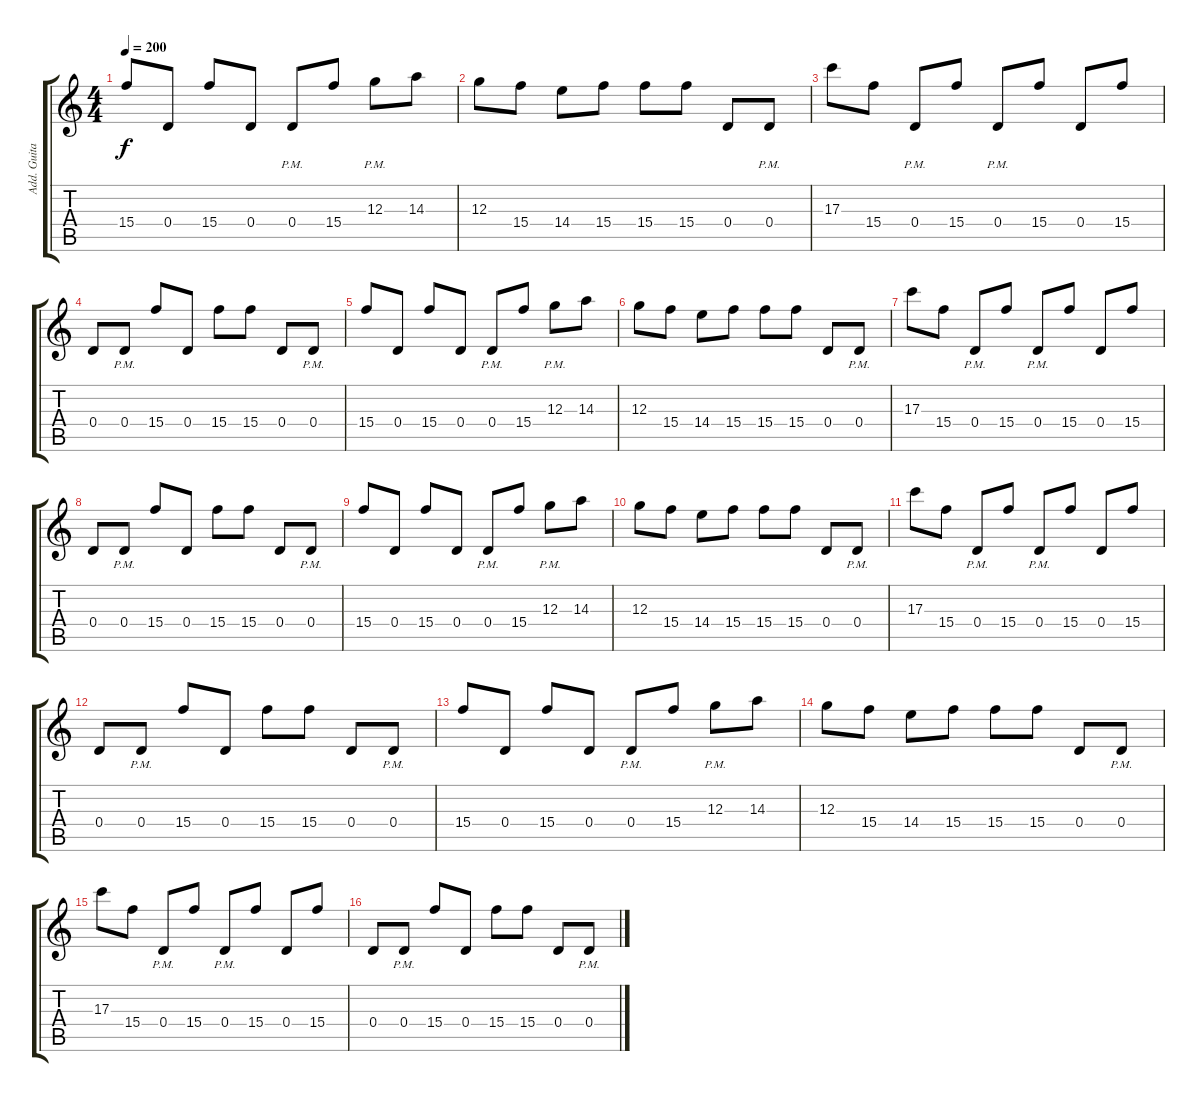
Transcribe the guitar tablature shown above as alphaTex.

\track ("Add. Guitar 2" "Add. Guita") {instrument overdrivenguitar}
\staff {score tabs}
\tuning (E4 B3 G3 D3 A2 D2) {hide}
\ts (4 4)
\tempo 200
\clef g2
\ks c
15.4.8{dy f} 0.4.8 15.4.8 0.4.8 0.4{pm}.8 15.4.8 12.3{pm}.8 14.3.8 |
12.3.8 15.4.8 14.4.8 15.4.8 15.4.8 15.4.8 0.4.8 0.4{pm}.8 |
17.3.8 15.4.8 0.4{pm}.8 15.4.8 0.4{pm}.8 15.4.8 0.4.8 15.4.8 |
0.4.8 0.4{pm}.8 15.4.8 0.4.8 15.4.8 15.4.8 0.4.8 0.4{pm}.8 |
15.4.8 0.4.8 15.4.8 0.4.8 0.4{pm}.8 15.4.8 12.3{pm}.8 14.3.8 |
12.3.8 15.4.8 14.4.8 15.4.8 15.4.8 15.4.8 0.4.8 0.4{pm}.8 |
17.3.8 15.4.8 0.4{pm}.8 15.4.8 0.4{pm}.8 15.4.8 0.4.8 15.4.8 |
0.4.8 0.4{pm}.8 15.4.8 0.4.8 15.4.8 15.4.8 0.4.8 0.4{pm}.8 |
15.4.8 0.4.8 15.4.8 0.4.8 0.4{pm}.8 15.4.8 12.3{pm}.8 14.3.8 |
12.3.8 15.4.8 14.4.8 15.4.8 15.4.8 15.4.8 0.4.8 0.4{pm}.8 |
17.3.8 15.4.8 0.4{pm}.8 15.4.8 0.4{pm}.8 15.4.8 0.4.8 15.4.8 |
0.4.8 0.4{pm}.8 15.4.8 0.4.8 15.4.8 15.4.8 0.4.8 0.4{pm}.8 |
15.4.8 0.4.8 15.4.8 0.4.8 0.4{pm}.8 15.4.8 12.3{pm}.8 14.3.8 |
12.3.8 15.4.8 14.4.8 15.4.8 15.4.8 15.4.8 0.4.8 0.4{pm}.8 |
17.3.8 15.4.8 0.4{pm}.8 15.4.8 0.4{pm}.8 15.4.8 0.4.8 15.4.8 |
0.4.8 0.4{pm}.8 15.4.8 0.4.8 15.4.8 15.4.8 0.4.8 0.4{pm}.8
